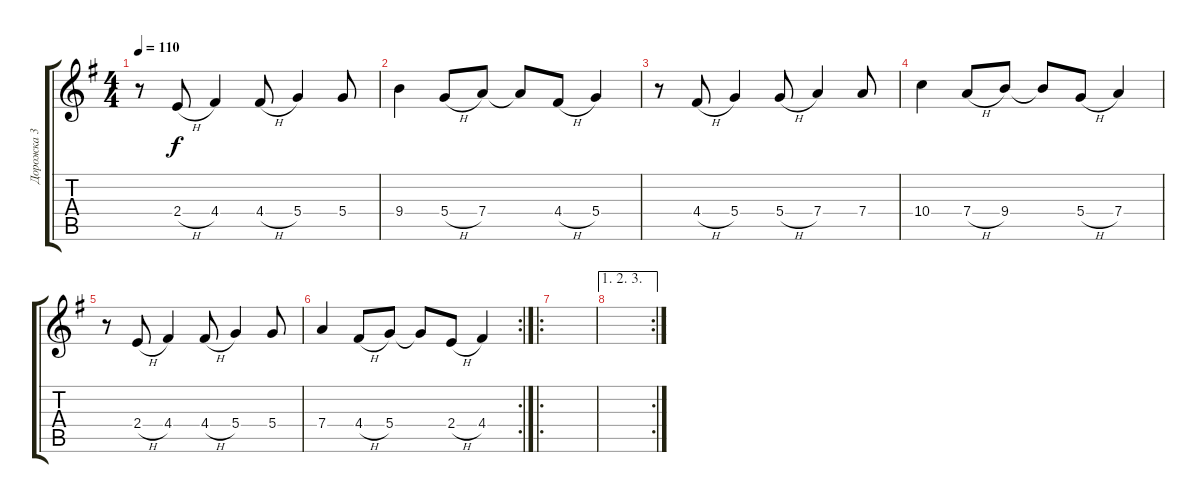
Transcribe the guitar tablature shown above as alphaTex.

\track ("Дорожка 3" "Дорожка 3") {instrument electricguitarclean}
\staff {score tabs}
\tuning (E4 B3 G3 D3 A2 E2) {hide}
\ts (4 4)
\tempo 110
\clef g2
\ks eminor
r.8{dy f} 2.4{h}.8 4.4.4 4.4{h}.8 5.4.4 5.4.8 |
9.4.4 5.4{h}.8 7.4.8 7.4{t}.8 4.4{h}.8 5.4.4 |
r.8 4.4{h}.8 5.4.4 5.4{h}.8 7.4.4 7.4.8 |
10.4.4 7.4{h}.8 9.4.8 9.4{t}.8 5.4{h}.8 7.4.4 |
r.8 2.4{h}.8 4.4.4 4.4{h}.8 5.4.4 5.4.8 |
\rc 2
7.4.4 4.4{h}.8 5.4.8 5.4{t}.8 2.4{h}.8 4.4.4 |
\ro
|
\ae (1 2 3)
\rc 2
